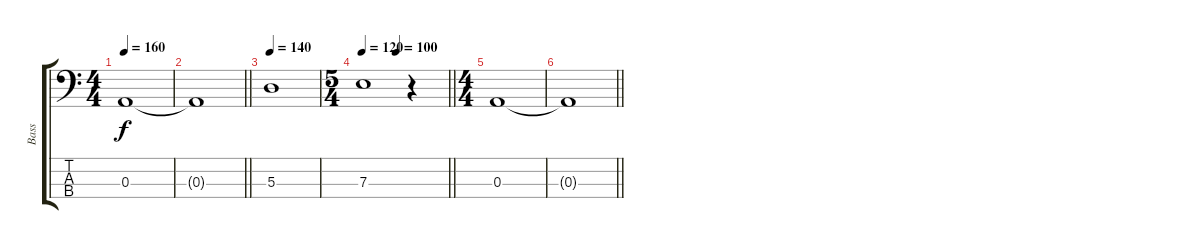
\track ("Bass" "Bass") {instrument electricbassfinger}
\staff {score tabs}
\tuning (G2 D2 A1 E1) {hide}
\ts (4 4)
\tempo 160
\clef f4
\ks c
0.3.1{dy f} |
\barLineRight lightlight
0.3{t}.1 |
\tempo 140
5.3.1 |
\ts (5 4)
\tempo 120
\tempo (100 0.4)
\barLineRight lightlight
7.3.1 r.4 |
\ts (4 4)
0.3.1 |
\barLineRight lightlight
0.3{t}.1
